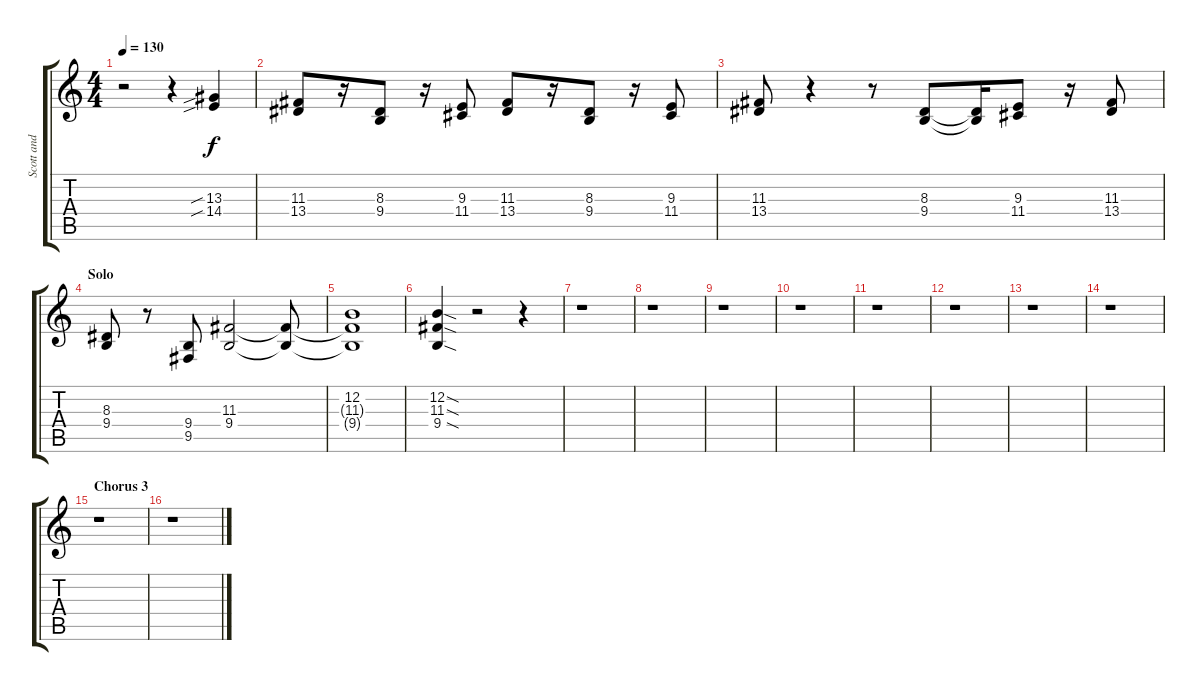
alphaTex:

\track ("Scott and Tavis (Trumpets)" "Scott and ") {instrument trumpet}
\staff {score tabs}
\tuning (E4 B3 G3 D3 A2 E2) {hide}
\ts (4 4)
\tempo 130
\clef g2
\ks c
r.2{dy f} r.4 (13.3{sib} 14.4{sib}).4 |
(11.3 13.4).8 r.16 (8.3 9.4).8 r.16 (9.3 11.4).8 (11.3 13.4).8 r.16 (8.3 9.4).8 r.16 (9.3 11.4).8 |
(11.3 13.4).8 r.4 r.8 (8.3 9.4).8 (8.3{t} 9.4{t}).16 (9.3 11.4).8 r.16 (11.3 13.4).8 |
\section ("" "Solo")
(8.3 9.4).8 r.8 (9.4 9.5).8 (11.3 9.4).2 (11.3{t} 9.4{t}).8 |
(12.2 11.3{t} 9.4{t}).1 |
(12.2{sod} 11.3{sod} 9.4{sod}).4 r.2 r.4 |
r.1 |
r.1 |
r.1 |
r.1 |
r.1 |
r.1 |
r.1 |
r.1 |
\section ("" "Chorus 3")
r.1 |
r.1
